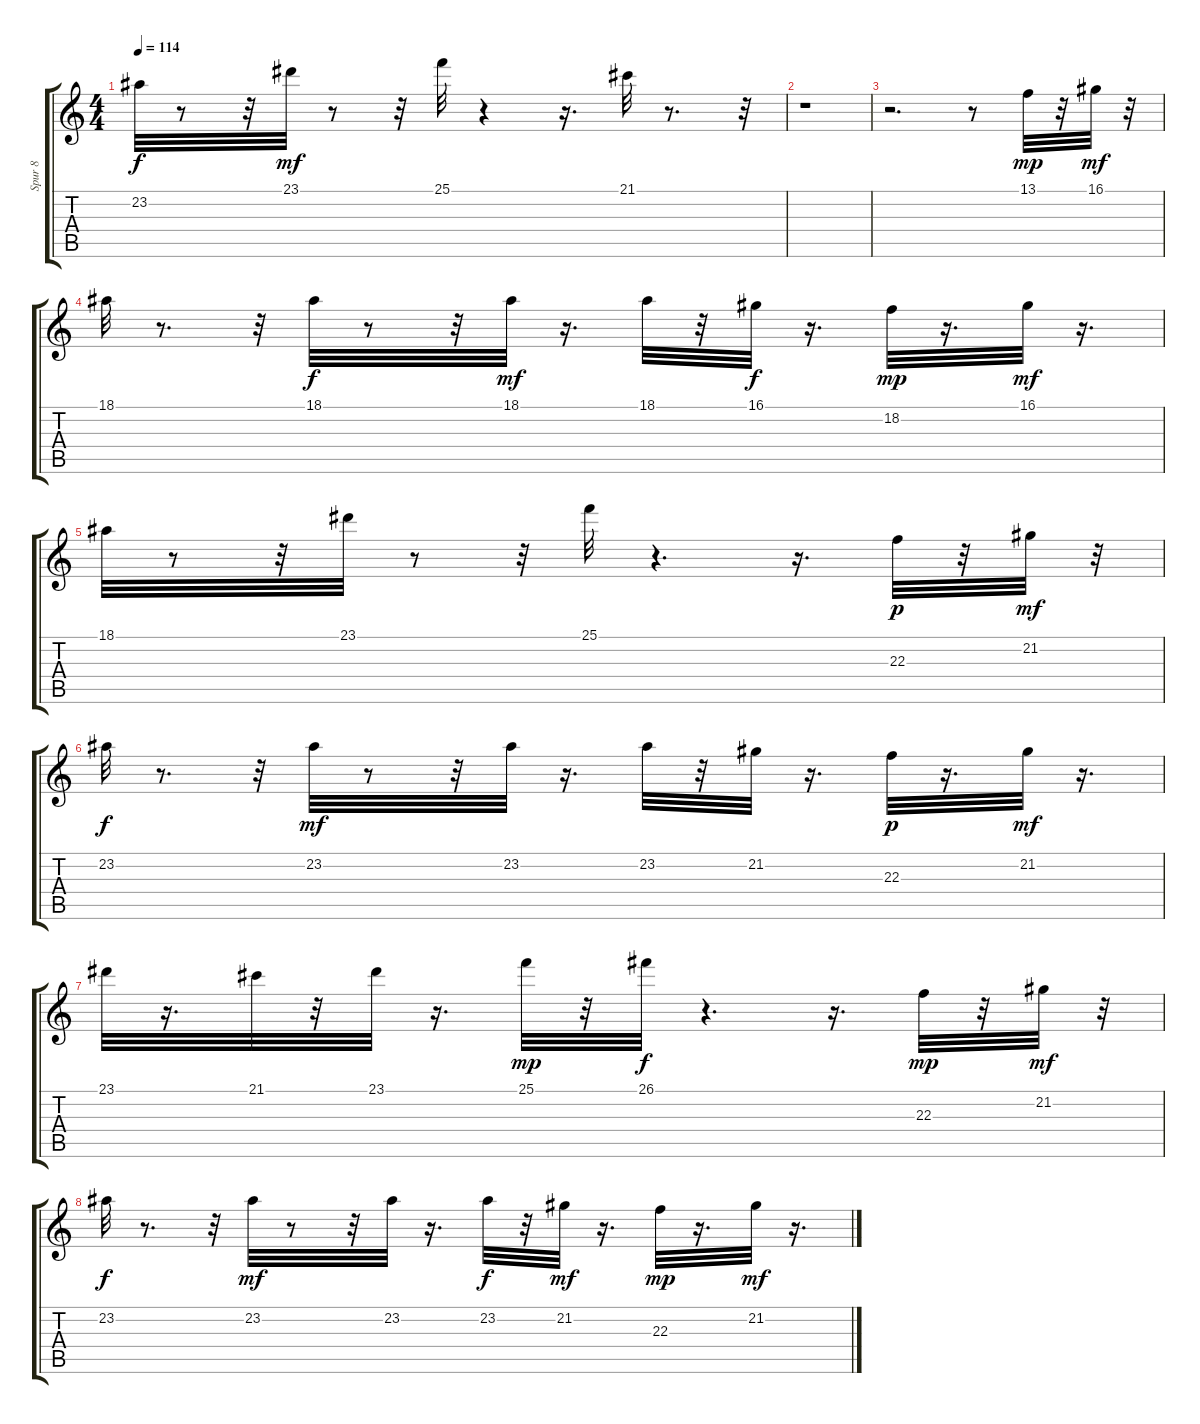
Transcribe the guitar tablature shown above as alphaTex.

\track ("Spur 8" "Spur 8") {instrument ocarina}
\staff {score tabs}
\tuning (E4 B3 G3 D3 A2 E2) {hide}
\ts (4 4)
\tempo 114
\clef g2
\ks c
23.2.32{dy f} r.8 r.32 23.1.32{dy mf} r.8 r.32 25.1.32 r.4 r.16{d} 21.1.32 r.8{d} r.32 |
r.1 |
r.2{d} r.8 13.1.32{dy mp} r.32 16.1.32{dy mf} r.32 |
18.1.32 r.8{d} r.32 18.1.32{dy f} r.8 r.32 18.1.32{dy mf} r.16{d} 18.1.32 r.32 16.1.32{dy f} r.16{d} 18.2.32{dy mp} r.16{d} 16.1.32{dy mf} r.16{d} |
18.1.32 r.8 r.32 23.1.32 r.8 r.32 25.1.32 r.4{d} r.16{d} 22.3.32{dy p} r.32 21.2.32{dy mf} r.32 |
23.2.32{dy f} r.8{d} r.32 23.2.32{dy mf} r.8 r.32 23.2.32 r.16{d} 23.2.32 r.32 21.2.32 r.16{d} 22.3.32{dy p} r.16{d} 21.2.32{dy mf} r.16{d} |
23.1.32 r.16{d} 21.1.32 r.32 23.1.32 r.16{d} 25.1.32{dy mp} r.32 26.1.32{dy f} r.4{d} r.16{d} 22.3.32{dy mp} r.32 21.2.32{dy mf} r.32 |
23.2.32{dy f} r.8{d} r.32 23.2.32{dy mf} r.8 r.32 23.2.32 r.16{d} 23.2.32{dy f} r.32 21.2.32{dy mf} r.16{d} 22.3.32{dy mp} r.16{d} 21.2.32{dy mf} r.16{d}
